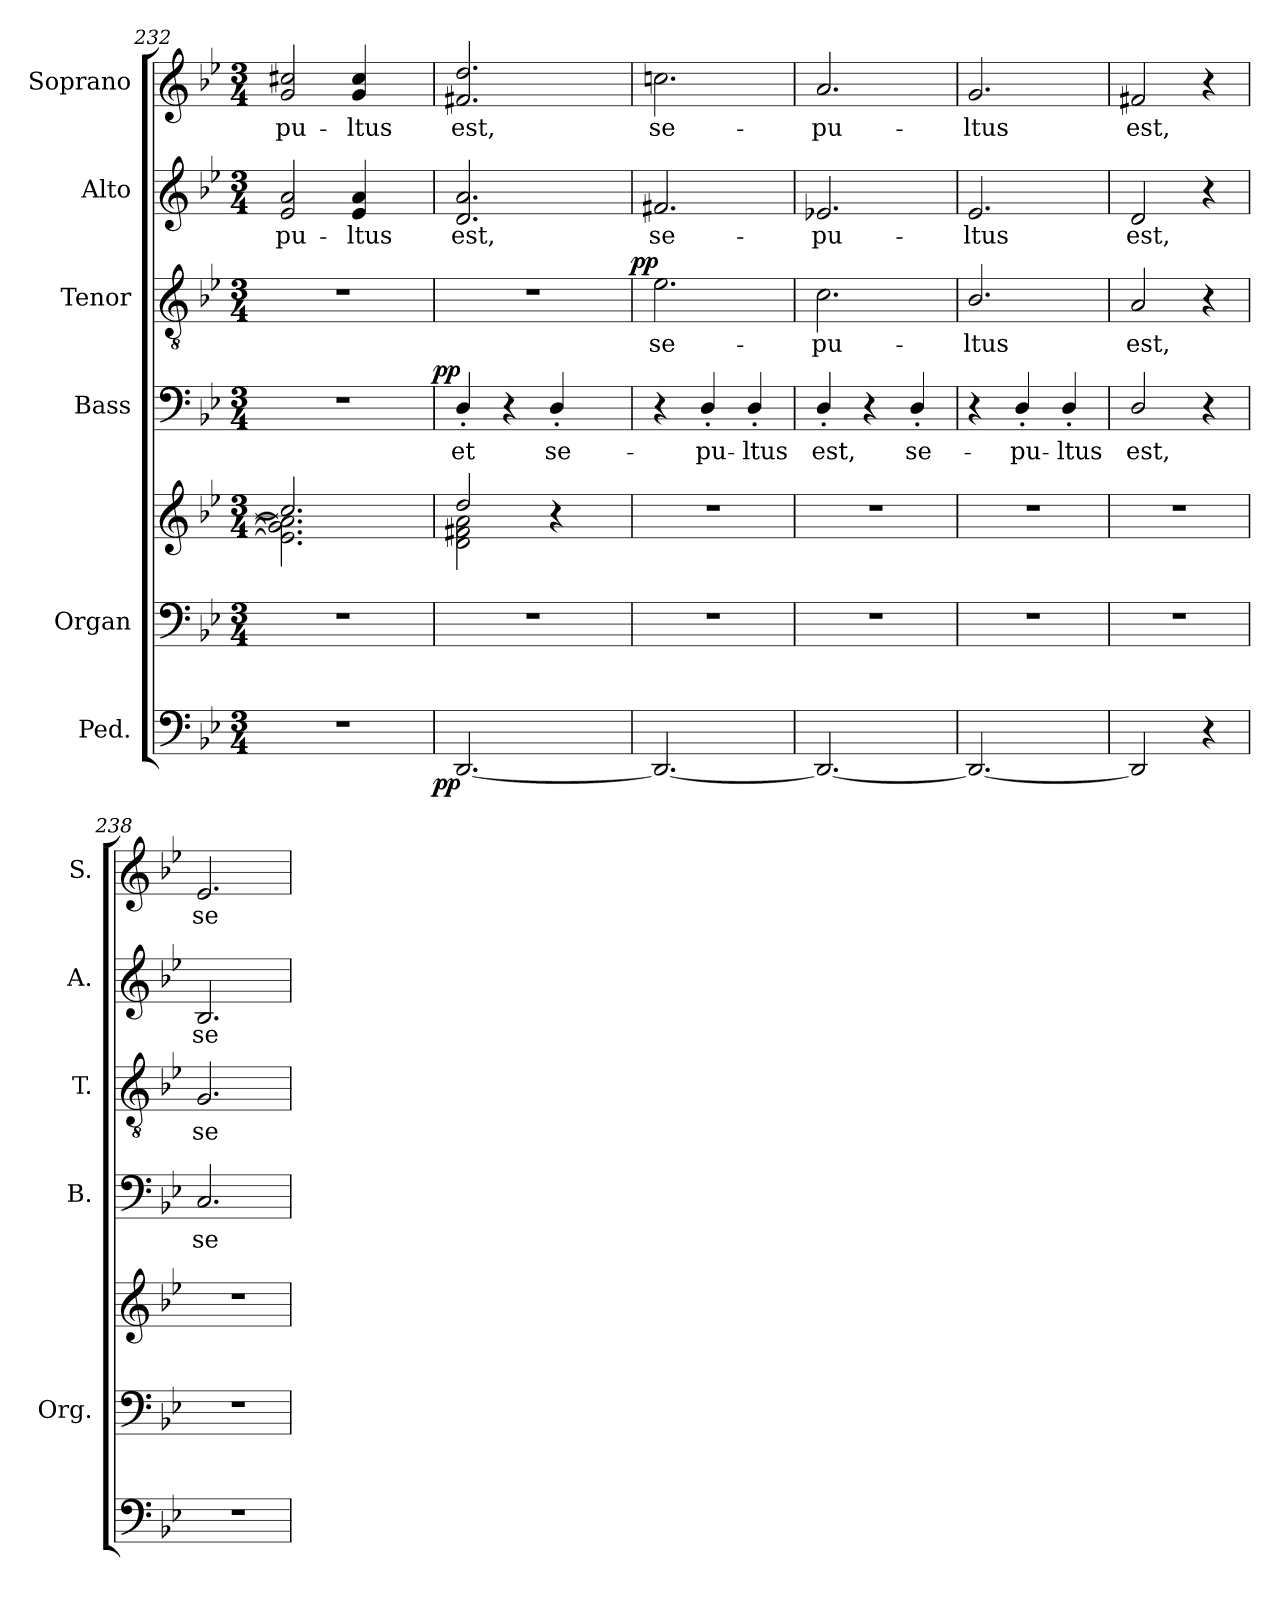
**kern	**dynam	**kern	**kern	**kern	**text	**dynam	**kern	**text	**dynam	**kern	**text	**kern	**text
*part6	*part6	*part5	*part5	*part4	*part4	*part4	*part3	*part3	*part3	*part2	*part2	*part1	*part1
*staff7	*staff7	*staff6	*staff5	*staff4	*staff4	*staff4	*staff3	*staff3	*staff3	*staff2	*staff2	*staff1	*staff1
*I"Ped.	*	*I"Organ	*	*I"Bass	*	*	*I"Tenor	*	*	*I"Alto	*	*I"Soprano	*
*	*	*I'Org.	*	*I'B.	*	*	*I'T.	*	*	*I'A.	*	*I'S.	*
*clefF4	*	*clefF4	*clefG2	*clefF4	*	*	*clefGv2	*	*	*clefG2	*	*clefG2	*
*	*	*	*	*	*	*	*ITrd7c12	*	*	*	*	*	*
*k[b-e-]	*	*k[b-e-]	*k[b-e-]	*k[b-e-]	*	*	*k[b-e-]	*	*	*k[b-e-]	*	*k[b-e-]	*
*B-:	*	*B-:	*B-:	*B-:	*	*	*B-:	*	*	*B-:	*	*B-:	*
*M3/4	*	*M3/4	*M3/4	*M3/4	*	*	*M3/4	*	*	*M3/4	*	*M3/4	*
=232	=232	=232	=232	=232	=232	=232	=232	=232	=232	=232	=232	=232	=232
!LO:N:vis=1	!	!LO:N:vis=1	!	!LO:N:vis=1	!	!	!LO:N:vis=1	!	!	!	!	!	!
*	*	*	*^	*	*	*	*	*	*	*	*	*	*
!	!	!	!	!	!	!	!	!	!	!	!	!LO:LY:b:color=#000000	!	!
!	!	!	!	!	!	!	!	!	!	!	!	!	!	!LO:LY:b:color=#000000
*^	*	*	*	*	*^	*	*	*	*	*	*	*	*	*
2.r	2ryy	.	2.r	2.cc#i/]	2.e-i\] 2.gi] 2.ai]	2.r	2ryy	.	.	2.r	.	.	2e-i/ 2ai	-pu-	2gi/ 2cc#Xi	-pu-
!	!	!	!	!	!	!	!	!	!	!	!	!	!	!LO:LY:b:color=#000000	!	!
!	!	!	!	!	!	!	!	!	!	!	!	!	!	!	!	!LO:LY:b:color=#000000
.	8ryy	.	.	.	.	.	8ryy	.	.	.	.	.	4e-i/ 4ai	-ltus	4gi/ 4cc#i	-ltus
.	16ryy	.	.	.	.	.	16ryy	.	.	.	.	.	.	.	.	.
.	32ryy	.	.	.	.	.	32ryy	.	.	.	.	.	.	.	.	.
.	64ryy	.	.	.	.	.	64ryy	.	.	.	.	.	.	.	.	.
.	128...ryy	.	.	.	.	.	128...ryy	.	.	.	.	.	.	.	.	.
.	1024ryy	pp	.	.	.	.	1024ryy	.	pp	.	.	.	.	.	.	.
=233	=233	=233	=233	=233	=233	=233	=233	=233	=233	=233	=233	=233	=233	=233	=233	=233
!	!	!	!LO:N:vis=1	!	!	!	!	!	!	!	!	!	!	!	!	!
*v	*v	*	*	*	*	*v	*v	*	*	*	*	*	*	*	*	*
*^	*	*	*	*	*^	*	*	*	*	*	*	*	*	*
!	!	!	!	!	!	!	!	!LO:LY:b:color=#000000	!	!LO:N:vis=1	!	!	!	!	!	!
*v	*v	*	*	*	*	*v	*v	*	*	*	*	*	*	*	*	*
*^	*	*	*	*	*^	*	*	*	*	*	*	*	*	*
!	!	!	!	!	!	!	!	!	!	!	!	!	!	!LO:LY:b:color=#000000	!	!
*v	*v	*	*	*	*	*v	*v	*	*	*	*	*	*	*	*	*
*^	*	*	*	*	*^	*	*	*	*	*	*	*	*	*
!	!	!	!	!	!	!	!	!	!	!	!	!	!	!	!	!LO:LY:b:color=#000000
*v	*v	*	*	*	*	*v	*v	*	*	*^	*	*	*	*	*	*
[2.DDi/	.	2.r	2ddi/	2di\ 2f#Xi 2ai	4D'i/	et	.	2.r	2ryy	.	.	2.di/ 2.ai	est,	2.f#Xi/ 2.ddi	est,
.	.	.	.	.	4r	.	.	.	.	.	.	.	.	.	.
!	!	!	!	!	!	!LO:LY:b:color=#000000	!	!	!	!	!	!	!	!	!
.	.	.	4r	4ryy	4D'i/	se-	.	.	8ryy	.	.	.	.	.	.
.	.	.	.	.	.	.	.	.	16ryy	.	.	.	.	.	.
.	.	.	.	.	.	.	.	.	32ryy	.	.	.	.	.	.
.	.	.	.	.	.	.	.	.	64ryy	.	.	.	.	.	.
.	.	.	.	.	.	.	.	.	128...ryy	.	.	.	.	.	.
.	.	.	.	.	.	.	.	.	1024ryy	.	pp	.	.	.	.
=234	=234	=234	=234	=234	=234	=234	=234	=234	=234	=234	=234	=234	=234	=234	=234
!	!	!LO:N:vis=1	!LO:N:vis=1	!	!	!	!	!	!	!	!	!	!	!	!
*	*	*	*v	*v	*	*	*	*v	*v	*	*	*	*	*	*
*	*	*	*^	*	*	*	*^	*	*	*	*	*	*
!	!	!	!	!	!	!	!	!	!	!LO:LY:b:color=#000000	!	!	!	!	!
*	*	*	*v	*v	*	*	*	*v	*v	*	*	*	*	*	*
*	*	*	*^	*	*	*	*^	*	*	*	*	*	*
!	!	!	!	!	!	!	!	!	!	!	!	!	!LO:LY:b:color=#000000	!	!
*	*	*	*v	*v	*	*	*	*v	*v	*	*	*	*	*	*
*	*	*	*^	*	*	*	*^	*	*	*	*	*	*
!	!	!	!	!	!	!	!	!	!	!	!	!	!	!	!LO:LY:b:color=#000000
*	*	*	*v	*v	*	*	*	*v	*v	*	*	*	*	*	*
2.DDi/_	.	2.r	2.r	4r	.	.	2.E-i\	se-	.	2.f#Xi/	se-	2.ccni\	se-
!	!	!	!	!	!LO:LY:b:color=#000000	!	!	!	!	!	!	!	!
.	.	.	.	4D'i/	-pu-	.	.	.	.	.	.	.	.
!	!	!	!	!	!LO:LY:b:color=#000000	!	!	!	!	!	!	!	!
.	.	.	.	4D'i/	-ltus	.	.	.	.	.	.	.	.
=235	=235	=235	=235	=235	=235	=235	=235	=235	=235	=235	=235	=235	=235
!	!	!LO:N:vis=1	!LO:N:vis=1	!	!	!	!	!	!	!	!	!	!
!	!	!	!	!	!LO:LY:b:color=#000000	!	!	!	!	!	!	!	!
!	!	!	!	!	!	!	!	!LO:LY:b:color=#000000	!	!	!	!	!
!	!	!	!	!	!	!	!	!	!	!	!LO:LY:b:color=#000000	!	!
!	!	!	!	!	!	!	!	!	!	!	!	!	!LO:LY:b:color=#000000
2.DDi/_	.	2.r	2.r	4D'i/	est,	.	2.Ci\	-pu-	.	2.e-Xi/	-pu-	2.ai/	-pu-
.	.	.	.	4r	.	.	.	.	.	.	.	.	.
!	!	!	!	!	!LO:LY:b:color=#000000	!	!	!	!	!	!	!	!
.	.	.	.	4D'i/	se-	.	.	.	.	.	.	.	.
=236	=236	=236	=236	=236	=236	=236	=236	=236	=236	=236	=236	=236	=236
!	!	!LO:N:vis=1	!LO:N:vis=1	!	!	!	!	!	!	!	!	!	!
!	!	!	!	!	!	!	!	!LO:LY:b:color=#000000	!	!	!	!	!
!	!	!	!	!	!	!	!	!	!	!	!LO:LY:b:color=#000000	!	!
!	!	!	!	!	!	!	!	!	!	!	!	!	!LO:LY:b:color=#000000
2.DDi/_	.	2.r	2.r	4r	.	.	2.BB-i/	-ltus	.	2.e-i/	-ltus	2.gi/	-ltus
!	!	!	!	!	!LO:LY:b:color=#000000	!	!	!	!	!	!	!	!
.	.	.	.	4D'i/	-pu-	.	.	.	.	.	.	.	.
!	!	!	!	!	!LO:LY:b:color=#000000	!	!	!	!	!	!	!	!
.	.	.	.	4D'i/	-ltus	.	.	.	.	.	.	.	.
!!LO:LB:g=z
=237	=237	=237	=237	=237	=237	=237	=237	=237	=237	=237	=237	=237	=237
!	!	!LO:N:vis=1	!LO:N:vis=1	!	!	!	!	!	!	!	!	!	!
!	!	!	!	!	!LO:LY:b:color=#000000	!	!	!	!	!	!	!	!
!	!	!	!	!	!	!	!	!LO:LY:b:color=#000000	!	!	!	!	!
!	!	!	!	!	!	!	!	!	!	!	!LO:LY:b:color=#000000	!	!
!	!	!	!	!	!	!	!	!	!	!	!	!	!LO:LY:b:color=#000000
2DDi/]	.	2.r	2.r	2Di/	est,	.	2AAi/	est,	.	2di/	est,	2f#Xi/	est,
4r	.	.	.	4r	.	.	4r	.	.	4r	.	4r	.
=238	=238	=238	=238	=238	=238	=238	=238	=238	=238	=238	=238	=238	=238
!LO:N:vis=1	!	!LO:N:vis=1	!LO:N:vis=1	!	!	!	!	!	!	!	!	!	!
!	!	!	!	!	!LO:LY:b:color=#000000	!	!	!	!	!	!	!	!
!	!	!	!	!	!	!	!	!LO:LY:b:color=#000000	!	!	!	!	!
!	!	!	!	!	!	!	!	!	!	!	!LO:LY:b:color=#000000	!	!
!	!	!	!	!	!	!	!	!	!	!	!	!	!LO:LY:b:color=#000000
2.r	.	2.r	2.r	2.Ci/	se-	.	2.GGi/	se-	.	2.B-i/	se-	2.e-i/	se-
=	=	=	=	=	=	=	=	=	=	=	=	=	=
*-	*-	*-	*-	*-	*-	*-	*-	*-	*-	*-	*-	*-	*-
